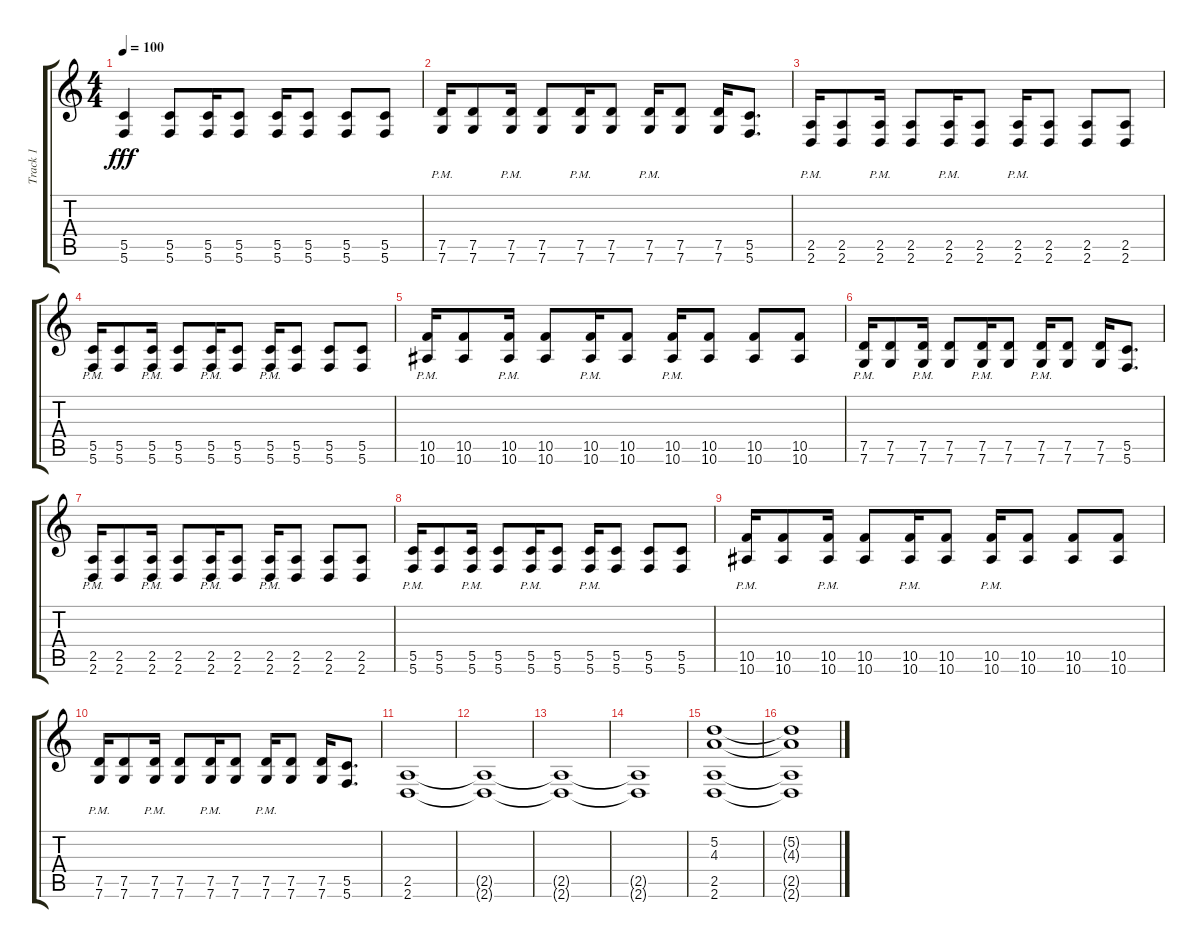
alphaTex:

\track ("Track 1" "Track 1") {instrument overdrivenguitar}
\staff {score tabs}
\tuning (D4 A3 F3 C3 G2 C2) {hide}
\ts (4 4)
\tempo 100
\clef g2
\ks c
(5.5 5.6).4{dy fff} (5.5 5.6).8 (5.5 5.6).16 (5.5 5.6).8 (5.5 5.6).16 (5.5 5.6).8 (5.5 5.6).8 (5.5 5.6).8 |
(7.5{pm} 7.6{pm}).16 (7.5 7.6).8 (7.5{pm} 7.6{pm}).16 (7.5 7.6).8 (7.5{pm} 7.6{pm}).16 (7.5 7.6).8 (7.5{pm} 7.6{pm}).16 (7.5 7.6).8 (7.5 7.6).16 (5.5 5.6).8{d} |
(2.5{pm} 2.6{pm}).16 (2.5 2.6).8 (2.5{pm} 2.6{pm}).16 (2.5 2.6).8 (2.5{pm} 2.6{pm}).16 (2.5 2.6).8 (2.5{pm} 2.6{pm}).16 (2.5 2.6).8 (2.5 2.6).8 (2.5 2.6).8 |
(5.5{pm} 5.6{pm}).16 (5.5 5.6).8 (5.5{pm} 5.6{pm}).16 (5.5 5.6).8 (5.5{pm} 5.6{pm}).16 (5.5 5.6).8 (5.5{pm} 5.6{pm}).16 (5.5 5.6).8 (5.5 5.6).8 (5.5 5.6).8 |
(10.5{pm} 10.6{pm}).16 (10.5 10.6).8 (10.5{pm} 10.6{pm}).16 (10.5 10.6).8 (10.5{pm} 10.6{pm}).16 (10.5 10.6).8 (10.5{pm} 10.6{pm}).16 (10.5 10.6).8 (10.5 10.6).8 (10.5 10.6).8 |
(7.5{pm} 7.6{pm}).16 (7.5 7.6).8 (7.5{pm} 7.6{pm}).16 (7.5 7.6).8 (7.5{pm} 7.6{pm}).16 (7.5 7.6).8 (7.5{pm} 7.6{pm}).16 (7.5 7.6).8 (7.5 7.6).16 (5.5 5.6).8{d} |
(2.5{pm} 2.6{pm}).16 (2.5 2.6).8 (2.5{pm} 2.6{pm}).16 (2.5 2.6).8 (2.5{pm} 2.6{pm}).16 (2.5 2.6).8 (2.5{pm} 2.6{pm}).16 (2.5 2.6).8 (2.5 2.6).8 (2.5 2.6).8 |
(5.5{pm} 5.6{pm}).16 (5.5 5.6).8 (5.5{pm} 5.6{pm}).16 (5.5 5.6).8 (5.5{pm} 5.6{pm}).16 (5.5 5.6).8 (5.5{pm} 5.6{pm}).16 (5.5 5.6).8 (5.5 5.6).8 (5.5 5.6).8 |
(10.5{pm} 10.6{pm}).16 (10.5 10.6).8 (10.5{pm} 10.6{pm}).16 (10.5 10.6).8 (10.5{pm} 10.6{pm}).16 (10.5 10.6).8 (10.5{pm} 10.6{pm}).16 (10.5 10.6).8 (10.5 10.6).8 (10.5 10.6).8 |
(7.5{pm} 7.6{pm}).16 (7.5 7.6).8 (7.5{pm} 7.6{pm}).16 (7.5 7.6).8 (7.5{pm} 7.6{pm}).16 (7.5 7.6).8 (7.5{pm} 7.6{pm}).16 (7.5 7.6).8 (7.5 7.6).16 (5.5 5.6).8{d} |
(2.5 2.6).1 |
(2.5{t} 2.6{t}).1 |
(2.5{t} 2.6{t}).1 |
(2.5{t} 2.6{t}).1 |
(5.2 4.3 2.5 2.6).1 |
(5.2{t} 4.3{t} 2.5{t} 2.6{t}).1
